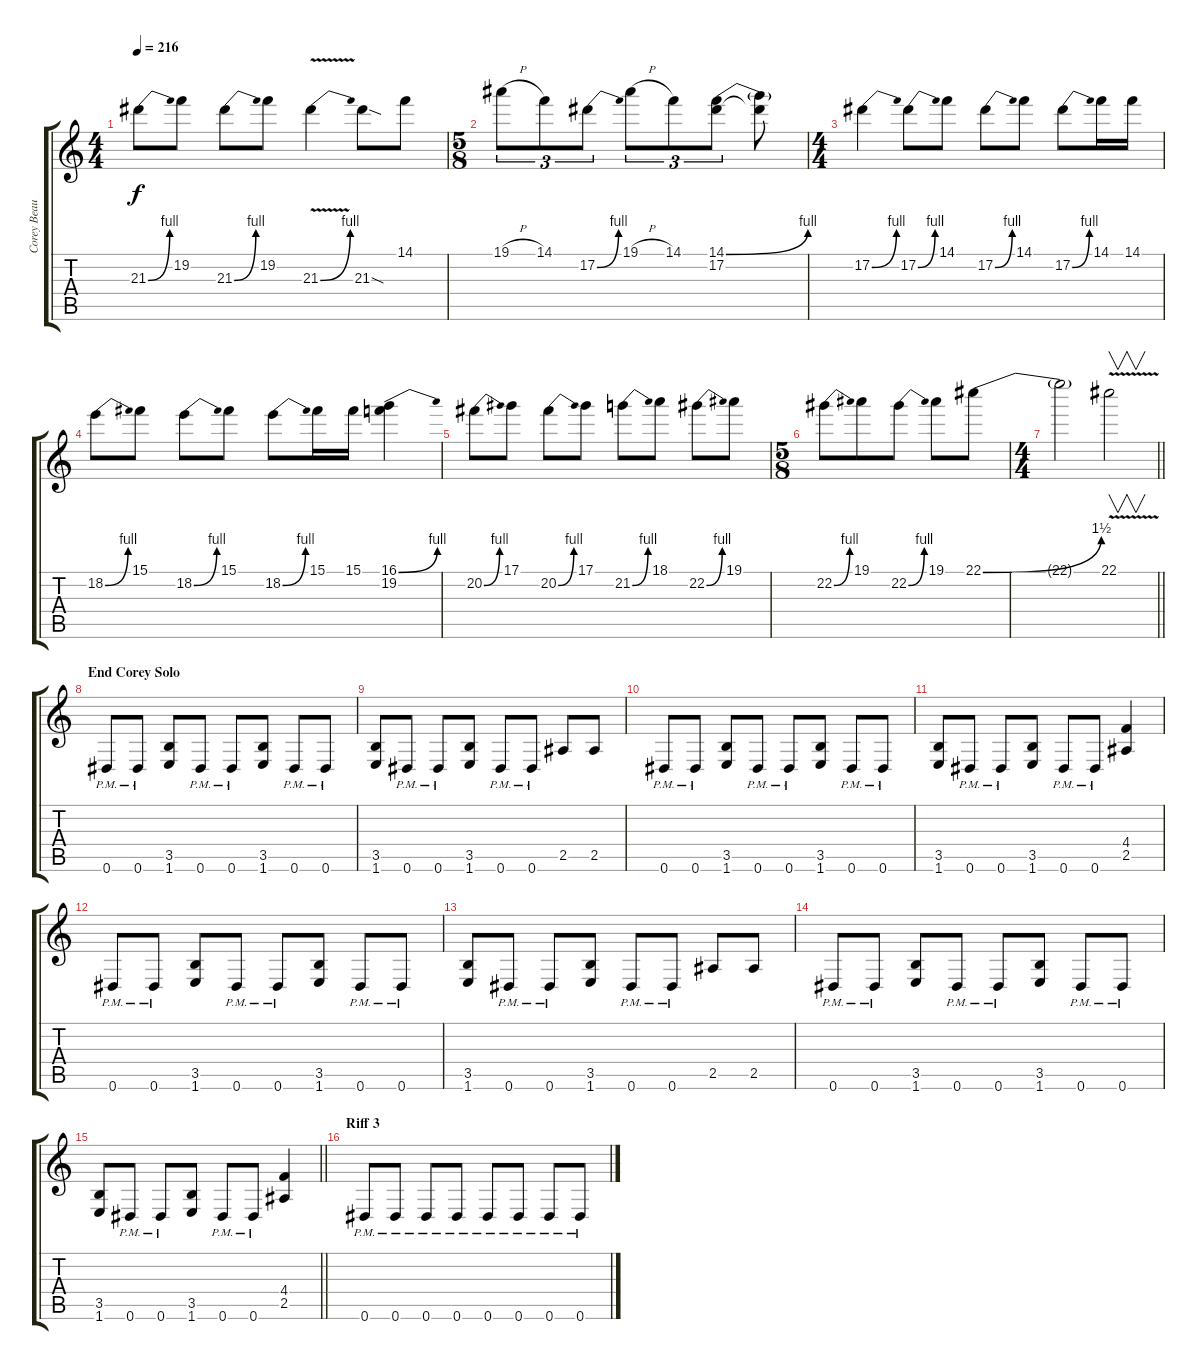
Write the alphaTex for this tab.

\track ("Corey Beaulieu (lead guitar)" "Corey Beau") {instrument distortionguitar}
\staff {score tabs}
\tuning (Eb4 Bb3 Gb3 Db3 Ab2 Eb2) {hide}
\ts (4 4)
\tempo 216
\clef g2
\ks c
21.3{be (bend 0 0 60 4)}.8{dy f} 19.2.8 21.3{be (bend 0 0 60 4)}.8 19.2.8 21.3{be (bend 0 0 60 4) v}.4 21.3{sod}.8 14.1.8 |
\ts (5 8)
19.1{h}.8{tu (3 2)} 14.1.8{tu (3 2)} 17.2{be (bend 0 0 60 4)}.8{tu (3 2)} 19.1{h}.8{tu (3 2)} 14.1.8{tu (3 2)} (14.1{be (bend 0 0 60 4)} 17.2).8{tu (3 2)} (14.1{t} 17.2{t}).8 |
\ts (4 4)
17.2{be (bend 0 0 60 4)}.4 17.2{be (bend 0 0 60 4)}.8 14.1.8 17.2{be (bend 0 0 60 4)}.8 14.1.8 17.2{be (bend 0 0 60 4)}.8 14.1.16 14.1.16 |
18.2{be (bend 0 0 60 4)}.8 15.1.8 18.2{be (bend 0 0 60 4)}.8 15.1.8 18.2{be (bend 0 0 60 4)}.8 15.1.16 15.1.16 (16.1{be (bend 0 0 60 4)} 19.2).4 |
20.2{be (bend 0 0 60 4)}.8 17.1.8 20.2{be (bend 0 0 60 4)}.8 17.1.8 21.2{be (bend 0 0 60 4)}.8 18.1.8 22.2{be (bend 0 0 60 4)}.8 19.1.8 |
\ts (5 8)
22.2{be (bend 0 0 60 4)}.8 19.1.8 22.2{be (bend 0 0 60 4)}.8 19.1.8 22.1{be (bend 0 0 60 6)}.8 |
\ts (4 4)
\barLineRight lightlight
22.1{t}.2 22.1{v}.2{v} |
\section ("" "End Corey Solo")
0.6{pm}.8 0.6{pm}.8 (3.5 1.6).8 0.6{pm}.8 0.6{pm}.8 (3.5 1.6).8 0.6{pm}.8 0.6{pm}.8 |
(3.5 1.6).8 0.6{pm}.8 0.6{pm}.8 (3.5 1.6).8 0.6{pm}.8 0.6{pm}.8 2.5.8 2.5.8 |
0.6{pm}.8 0.6{pm}.8 (3.5 1.6).8 0.6{pm}.8 0.6{pm}.8 (3.5 1.6).8 0.6{pm}.8 0.6{pm}.8 |
(3.5 1.6).8 0.6{pm}.8 0.6{pm}.8 (3.5 1.6).8 0.6{pm}.8 0.6{pm}.8 (4.4 2.5).4 |
0.6{pm}.8 0.6{pm}.8 (3.5 1.6).8 0.6{pm}.8 0.6{pm}.8 (3.5 1.6).8 0.6{pm}.8 0.6{pm}.8 |
(3.5 1.6).8 0.6{pm}.8 0.6{pm}.8 (3.5 1.6).8 0.6{pm}.8 0.6{pm}.8 2.5.8 2.5.8 |
0.6{pm}.8 0.6{pm}.8 (3.5 1.6).8 0.6{pm}.8 0.6{pm}.8 (3.5 1.6).8 0.6{pm}.8 0.6{pm}.8 |
\barLineRight lightlight
(3.5 1.6).8 0.6{pm}.8 0.6{pm}.8 (3.5 1.6).8 0.6{pm}.8 0.6{pm}.8 (4.4 2.5).4 |
\section ("" "Riff 3")
0.6{pm}.8 0.6{pm}.8 0.6{pm}.8 0.6{pm}.8 0.6{pm}.8 0.6{pm}.8 0.6{pm}.8 0.6{pm}.8
